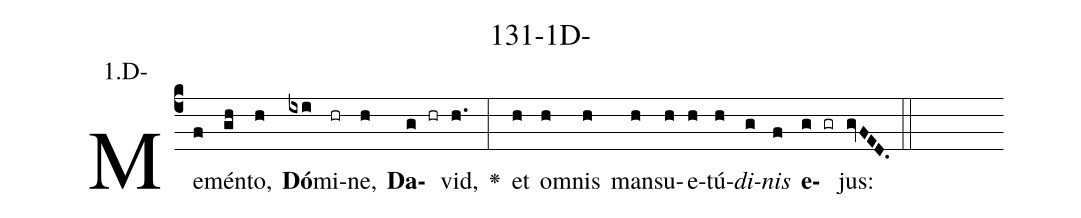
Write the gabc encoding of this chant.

name: 131-1D-;
annotation: 1.D-;
%%
(c4)Me(f)mén(gh)to,(h) <b>Dó</b>(ixi)mi(hr)ne,(h) <b>Da</b>(g hr)vid,(h.) <v>\greheightstar</v>(:) et(h) om(h)nis(h) man(h)su(h)e(h)tú(h)<i>di</i>(g)<i>nis</i>(f) <b>e</b>(g gr)jus:(gvFED.) (::)


%E(h) u(h) o(g) u(f) a(g) e.(gvFED.) (::)
